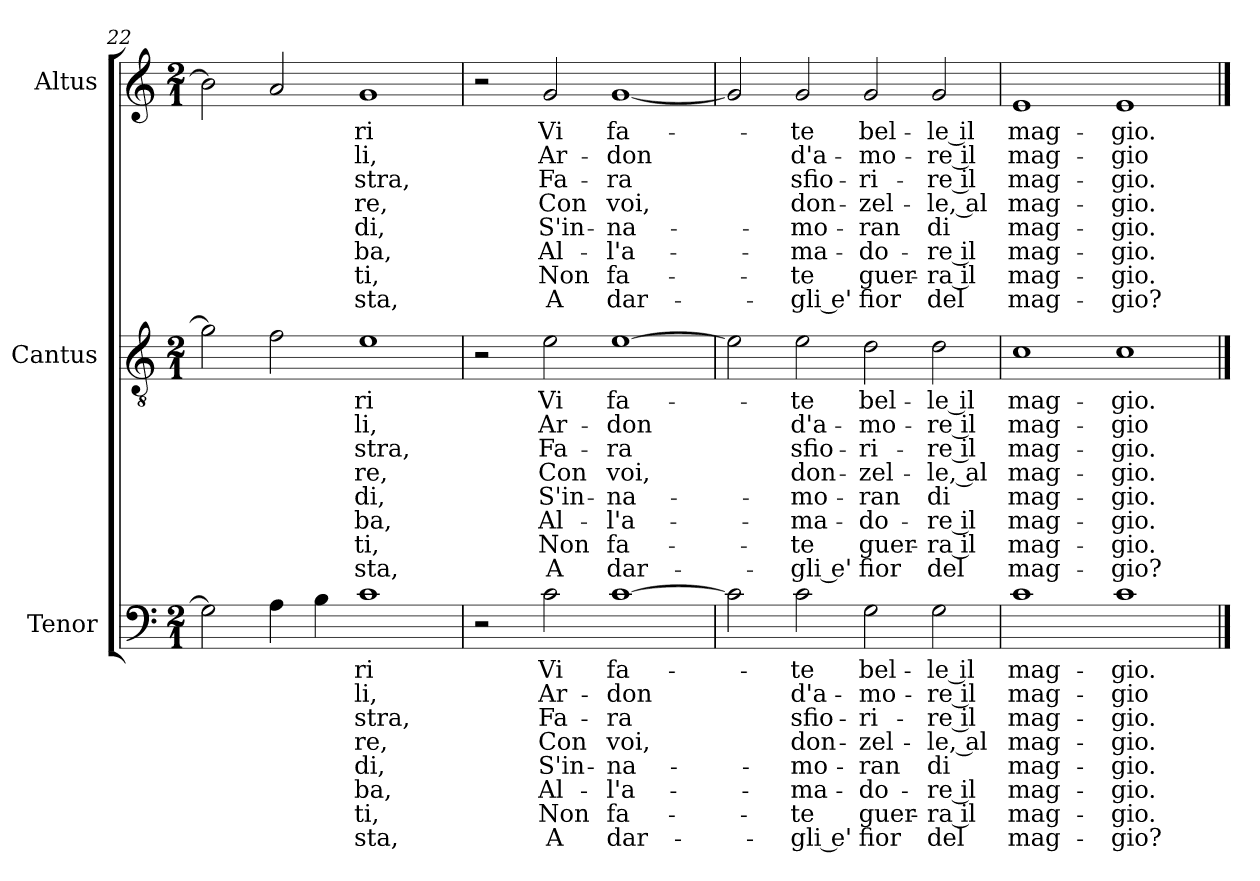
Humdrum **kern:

**kern	**text	**text	**text	**text	**text	**text	**text	**text	**kern	**text	**text	**text	**text	**text	**text	**text	**text	**kern	**text	**text	**text	**text	**text	**text	**text	**text
*part3	*part3	*part3	*part3	*part3	*part3	*part3	*part3	*part3	*part2	*part2	*part2	*part2	*part2	*part2	*part2	*part2	*part2	*part1	*part1	*part1	*part1	*part1	*part1	*part1	*part1	*part1
*staff3	*staff3	*staff3	*staff3	*staff3	*staff3	*staff3	*staff3	*staff3	*staff2	*staff2	*staff2	*staff2	*staff2	*staff2	*staff2	*staff2	*staff2	*staff1	*staff1	*staff1	*staff1	*staff1	*staff1	*staff1	*staff1	*staff1
*I"Tenor	*	*	*	*	*	*	*	*	*I"Cantus	*	*	*	*	*	*	*	*	*I"Altus	*	*	*	*	*	*	*	*
*I'T	*	*	*	*	*	*	*	*	*I'Cn	*	*	*	*	*	*	*	*	*I'A	*	*	*	*	*	*	*	*
*clefF4	*	*	*	*	*	*	*	*	*clefGv2	*	*	*	*	*	*	*	*	*clefG2	*	*	*	*	*	*	*	*
*k[]	*	*	*	*	*	*	*	*	*k[]	*	*	*	*	*	*	*	*	*k[]	*	*	*	*	*	*	*	*
*M2/1	*	*	*	*	*	*	*	*	*M2/1	*	*	*	*	*	*	*	*	*M2/1	*	*	*	*	*	*	*	*
=22	=22	=22	=22	=22	=22	=22	=22	=22	=22	=22	=22	=22	=22	=22	=22	=22	=22	=22	=22	=22	=22	=22	=22	=22	=22	=22
2G]	.	.	.	.	.	.	.	.	2g]	.	.	.	.	.	.	.	.	2b]	.	.	.	.	.	.	.	.
4A	.	.	.	.	.	.	.	.	2f	.	.	.	.	.	.	.	.	2a	.	.	.	.	.	.	.	.
4B	.	.	.	.	.	.	.	.	.	.	.	.	.	.	.	.	.	.	.	.	.	.	.	.	.	.
1c	-ri	-li,	-stra,	-re,	-di,	-ba,	-ti,	-sta,	1e	-ri	-li,	-stra,	-re,	-di,	-ba,	-ti,	-sta,	1g	-ri	-li,	-stra,	-re,	-di,	-ba,	-ti,	-sta,
=23	=23	=23	=23	=23	=23	=23	=23	=23	=23	=23	=23	=23	=23	=23	=23	=23	=23	=23	=23	=23	=23	=23	=23	=23	=23	=23
2r	.	.	.	.	.	.	.	.	2r	.	.	.	.	.	.	.	.	2r	.	.	.	.	.	.	.	.
2c	Vi	Ar-	Fa-	Con	S'in-	Al-	Non	A	2e	Vi	Ar-	Fa-	Con	S'in-	Al-	Non	A	2g	Vi	Ar-	Fa-	Con	S'in-	Al-	Non	A
[1c	fa-	-don	-ra	voi,	-na-	-l'a-	fa-	dar-	[1e	fa-	-don	-ra	voi,	-na-	-l'a-	fa-	dar-	[1g	fa-	-don	-ra	voi,	-na-	-l'a-	fa-	dar-
=24	=24	=24	=24	=24	=24	=24	=24	=24	=24	=24	=24	=24	=24	=24	=24	=24	=24	=24	=24	=24	=24	=24	=24	=24	=24	=24
2c]	.	.	.	.	.	.	.	.	2e]	.	.	.	.	.	.	.	.	2g]	.	.	.	.	.	.	.	.
2c	-te	d'a-	sfio-	don-	-mo-	-ma-	-te	-gli e'	2e	-te	d'a-	sfio-	don-	-mo-	-ma-	-te	-gli e'	2g	-te	d'a-	sfio-	don-	-mo-	-ma-	-te	-gli e'
2G	bel-	-mo-	-ri-	-zel-	-ran	-do-	guer-	fior	2d	bel-	-mo-	-ri-	-zel-	-ran	-do-	guer-	fior	2g	bel-	-mo-	-ri-	-zel-	-ran	-do-	guer-	fior
2G	-le il	-re il	-re il	-le, al	di	-re il	-ra il	del	2d	-le il	-re il	-re il	-le, al	di	-re il	-ra il	del	2g	-le il	-re il	-re il	-le, al	di	-re il	-ra il	del
=25	=25	=25	=25	=25	=25	=25	=25	=25	=25	=25	=25	=25	=25	=25	=25	=25	=25	=25	=25	=25	=25	=25	=25	=25	=25	=25
1c	mag-	mag-	mag-	mag-	mag-	mag-	mag-	mag-	1c	mag-	mag-	mag-	mag-	mag-	mag-	mag-	mag-	1e	mag-	mag-	mag-	mag-	mag-	mag-	mag-	mag-
1c	-gio.	-gio	-gio.	-gio.	-gio.	-gio.	-gio.	-gio?	1c	-gio.	-gio	-gio.	-gio.	-gio.	-gio.	-gio.	-gio?	1e	-gio.	-gio	-gio.	-gio.	-gio.	-gio.	-gio.	-gio?
==	==	==	==	==	==	==	==	==	==	==	==	==	==	==	==	==	==	==	==	==	==	==	==	==	==	==
*-	*-	*-	*-	*-	*-	*-	*-	*-	*-	*-	*-	*-	*-	*-	*-	*-	*-	*-	*-	*-	*-	*-	*-	*-	*-	*-
